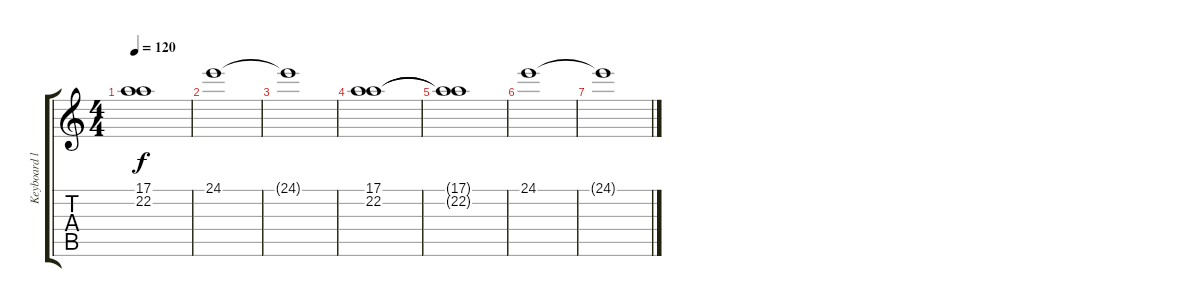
\track ("Keyboard l" "Keyboard l") {instrument stringensemble1}
\staff {score tabs}
\tuning (E4 B3 G3 D3 A2 E2) {hide}
\ts (4 4)
\tempo 120
\clef g2
\ks c
(17.1{t} 22.2{t}).1{dy f} |
24.1.1 |
24.1{t}.1 |
(17.1 22.2).1 |
(17.1{t} 22.2{t}).1 |
24.1.1 |
24.1{t}.1
